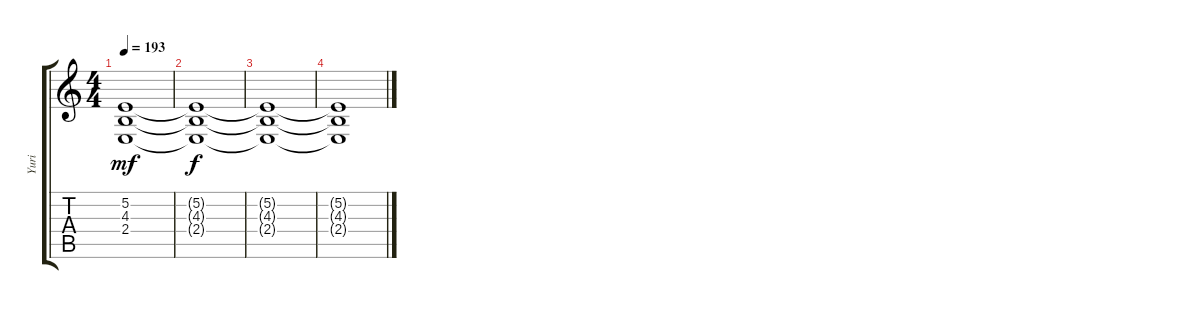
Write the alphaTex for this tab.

\track ("Yuri" "Yuri") {instrument tangoaccordion}
\staff {score tabs}
\tuning (E4 B3 G3 D3 A2 E2) {hide}
\ts (4 4)
\tempo 193
\clef g2
\ks c
(5.2 4.3 2.4).1{dy mf} |
(5.2{t} 4.3{t} 2.4{t}).1{dy f} |
(5.2{t} 4.3{t} 2.4{t}).1 |
(5.2{t} 4.3{t} 2.4{t}).1
